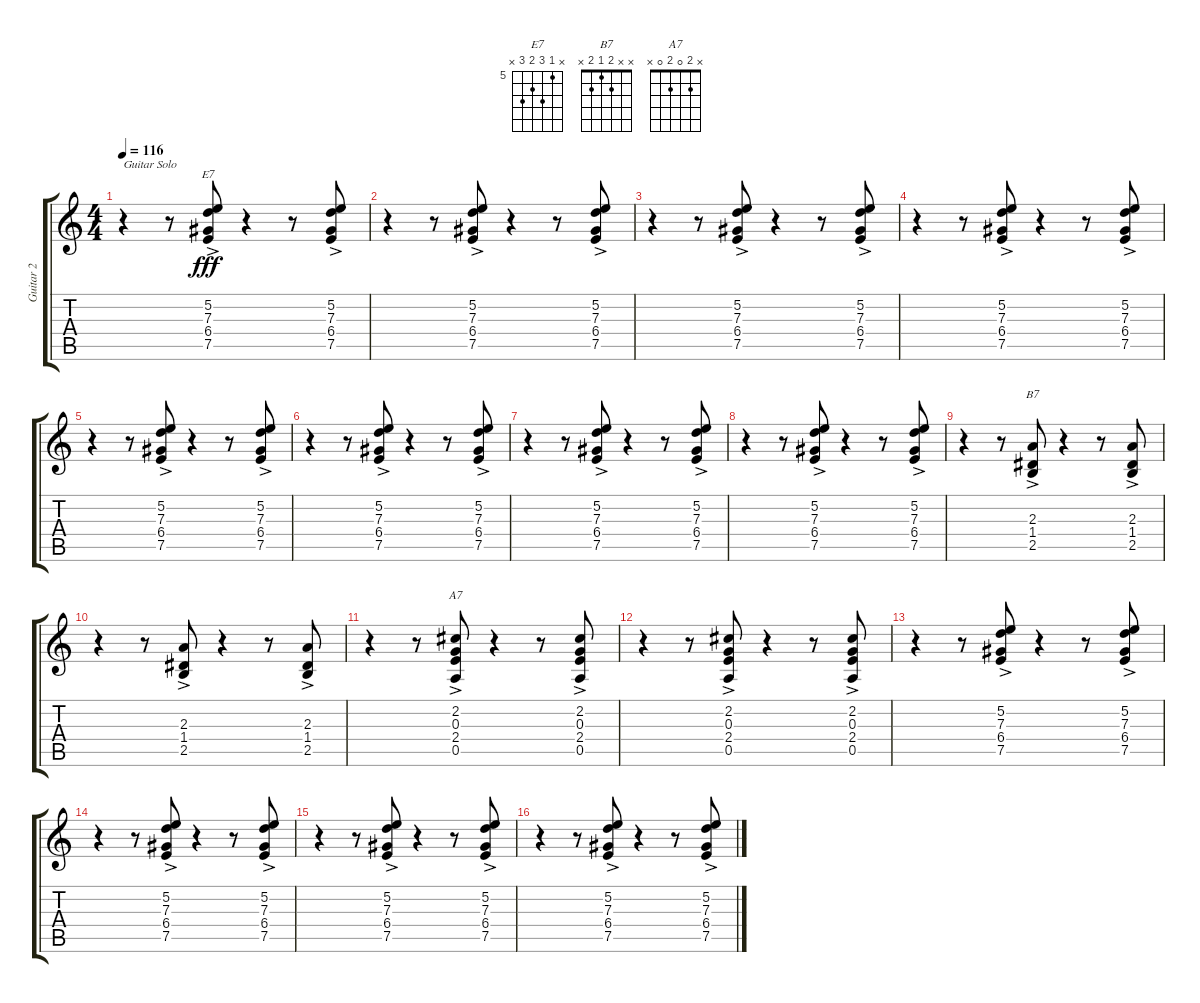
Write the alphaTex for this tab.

\track ("Guitar 2" "Guitar 2") {instrument electricguitarjazz}
\staff {score tabs}
\tuning (E4 B3 G3 D3 A2 E2) {hide}
\chord ("E7" x 5 7 6 7 x) {firstfret 5}
\chord ("B7" x x 2 1 2 x)
\chord ("A7" x 2 0 2 0 x)
\ts (4 4)
\tempo 116
\clef g2
\ks c
r.4{txt "Guitar Solo" dy fff} r.8 (5.2{ac} 7.3{ac} 6.4{ac} 7.5{ac}).8{ch "E7"} r.4 r.8 (5.2{ac} 7.3{ac} 6.4{ac} 7.5{ac}).8 |
r.4 r.8 (5.2{ac} 7.3{ac} 6.4{ac} 7.5{ac}).8 r.4 r.8 (5.2{ac} 7.3{ac} 6.4{ac} 7.5{ac}).8 |
r.4 r.8 (5.2{ac} 7.3{ac} 6.4{ac} 7.5{ac}).8 r.4 r.8 (5.2{ac} 7.3{ac} 6.4{ac} 7.5{ac}).8 |
r.4 r.8 (5.2{ac} 7.3{ac} 6.4{ac} 7.5{ac}).8 r.4 r.8 (5.2{ac} 7.3{ac} 6.4{ac} 7.5{ac}).8 |
r.4 r.8 (5.2{ac} 7.3{ac} 6.4{ac} 7.5{ac}).8 r.4 r.8 (5.2{ac} 7.3{ac} 6.4{ac} 7.5{ac}).8 |
r.4 r.8 (5.2{ac} 7.3{ac} 6.4{ac} 7.5{ac}).8 r.4 r.8 (5.2{ac} 7.3{ac} 6.4{ac} 7.5{ac}).8 |
r.4 r.8 (5.2{ac} 7.3{ac} 6.4{ac} 7.5{ac}).8 r.4 r.8 (5.2{ac} 7.3{ac} 6.4{ac} 7.5{ac}).8 |
r.4 r.8 (5.2{ac} 7.3{ac} 6.4{ac} 7.5{ac}).8 r.4 r.8 (5.2{ac} 7.3{ac} 6.4{ac} 7.5{ac}).8 |
r.4 r.8 (2.3{ac} 1.4{ac} 2.5{ac}).8{ch "B7"} r.4 r.8 (2.3{ac} 1.4{ac} 2.5{ac}).8 |
r.4 r.8 (2.3{ac} 1.4{ac} 2.5{ac}).8 r.4 r.8 (2.3{ac} 1.4{ac} 2.5{ac}).8 |
r.4 r.8 (2.2{ac} 0.3{ac} 2.4{ac} 0.5{ac}).8{ch "A7"} r.4 r.8 (2.2{ac} 0.3{ac} 2.4{ac} 0.5{ac}).8 |
r.4 r.8 (2.2{ac} 0.3{ac} 2.4{ac} 0.5{ac}).8 r.4 r.8 (2.2{ac} 0.3{ac} 2.4{ac} 0.5{ac}).8 |
r.4 r.8 (5.2{ac} 7.3{ac} 6.4{ac} 7.5{ac}).8 r.4 r.8 (5.2{ac} 7.3{ac} 6.4{ac} 7.5{ac}).8 |
r.4 r.8 (5.2{ac} 7.3{ac} 6.4{ac} 7.5{ac}).8 r.4 r.8 (5.2{ac} 7.3{ac} 6.4{ac} 7.5{ac}).8 |
r.4 r.8 (5.2{ac} 7.3{ac} 6.4{ac} 7.5{ac}).8 r.4 r.8 (5.2{ac} 7.3{ac} 6.4{ac} 7.5{ac}).8 |
r.4 r.8 (5.2{ac} 7.3{ac} 6.4{ac} 7.5{ac}).8 r.4 r.8 (5.2{ac} 7.3{ac} 6.4{ac} 7.5{ac}).8
